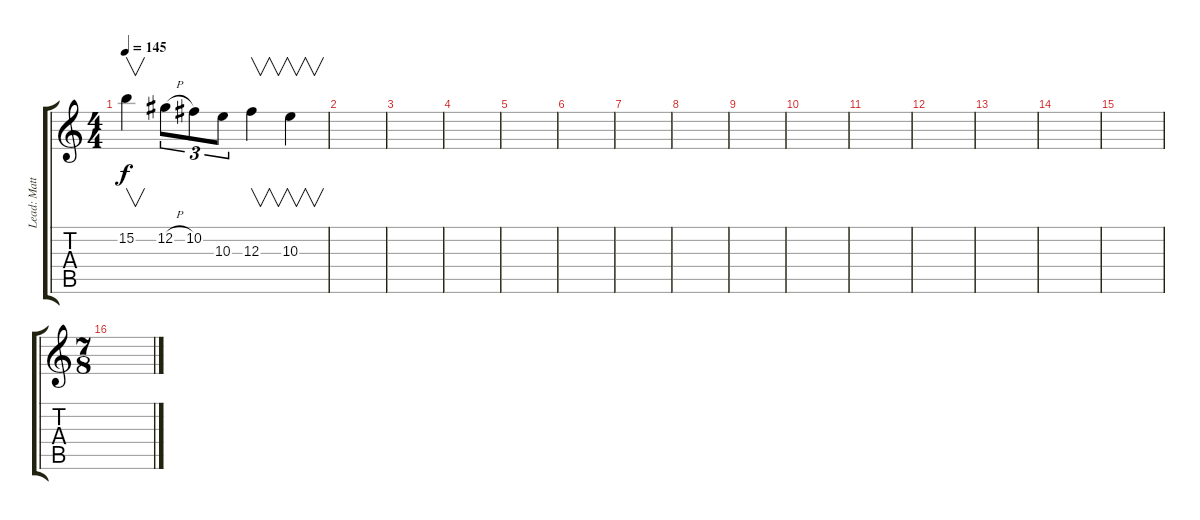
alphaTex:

\track ("Lead: Mattias Eklundh" "Lead: Matt") {instrument distortionguitar}
\staff {score tabs}
\tuning (Db4 Ab3 Gb3 Db3 Ab2 Db2) {hide}
\ts (4 4)
\tempo 145
\clef g2
\ks c
15.2.4{v dy f} 12.2{h}.8{tu (3 2)} 10.2.8{tu (3 2)} 10.3.8{tu (3 2)} 12.3.4{v} 10.3.4{v} |
|
|
|
|
|
|
|
|
|
|
|
|
|
|
\ts (7 8)
